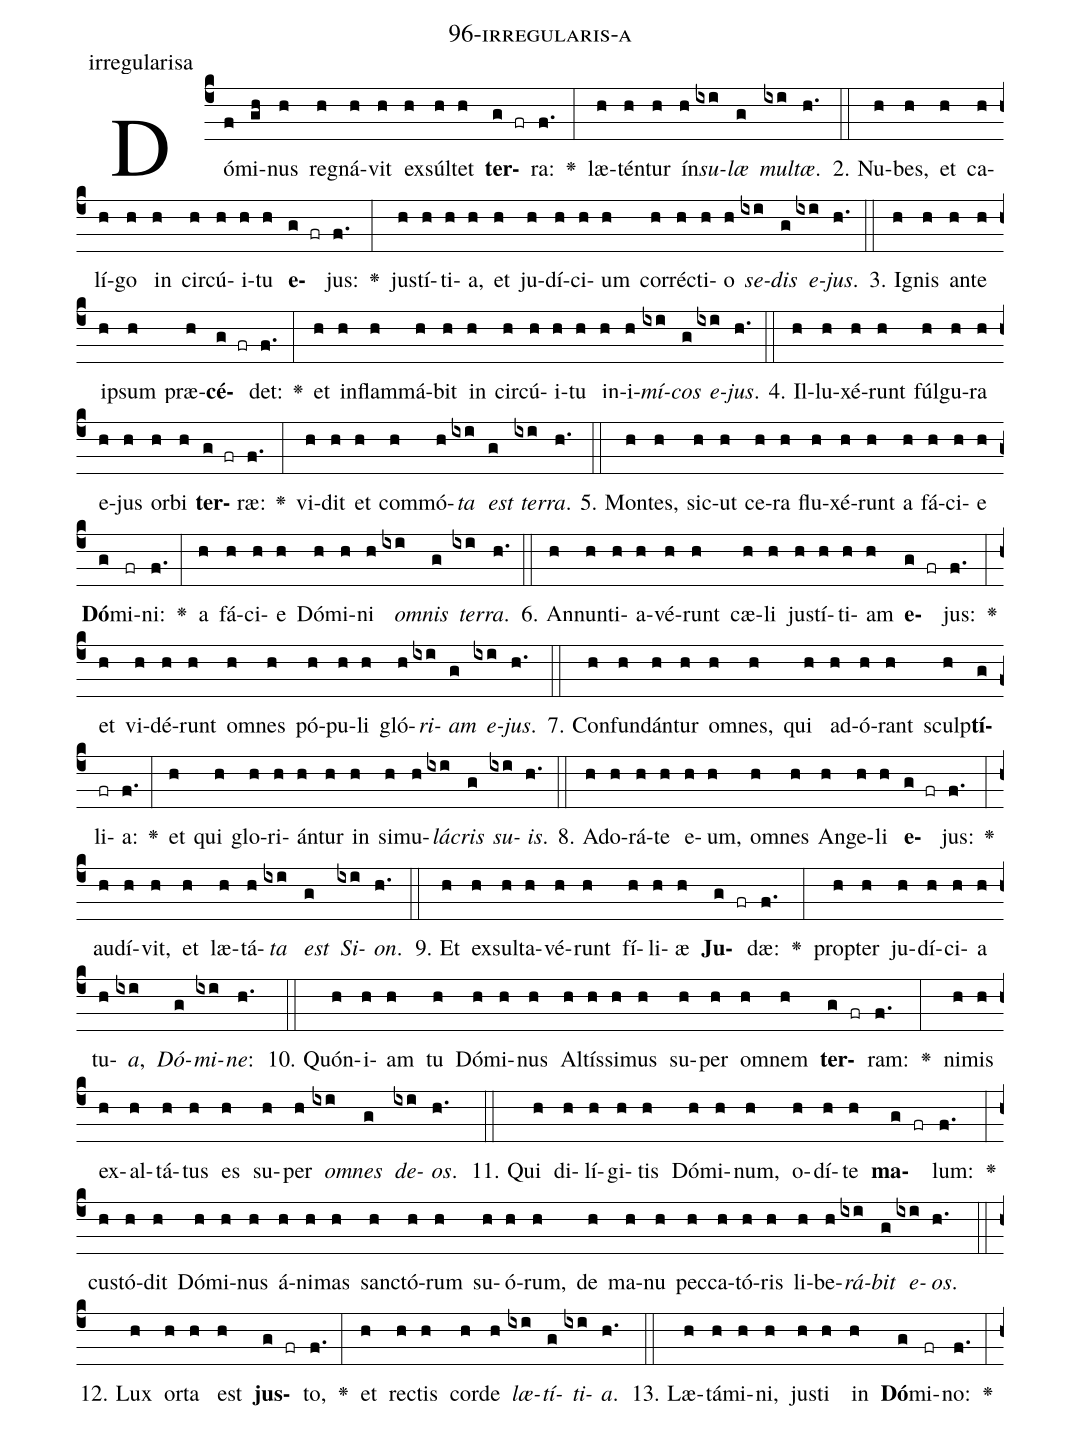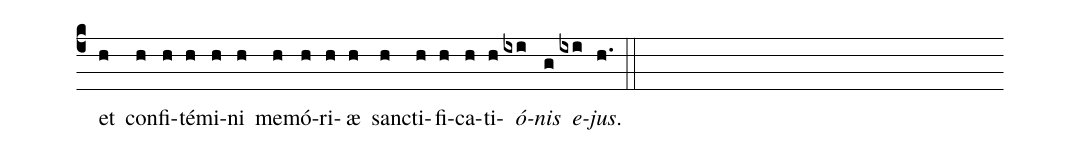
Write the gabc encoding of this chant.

name: 96-irregularis-a;
annotation: irregularisa;
%%
(c4)Dó(f)mi(gh)nus(h) re(h)gná(h)vit(h) ex(h)súl(h)tet(h) <b>ter</b>(g fr)ra:(f.) <v>\greheightstar</v>(:) læ(h)tén(h)tur(h) ín(h)<i>su</i>(ixi)<i>læ</i>(g) <i>mul</i>(ixi)<i>tæ</i>.(h.) (::)
2. Nu(h)bes,(h) et(h) ca(h)lí(h)go(h) in(h) cir(h)cú(h)i(h)tu(h) <b>e</b>(g fr)jus:(f.) <v>\greheightstar</v>(:) jus(h)tí(h)ti(h)a,(h) et(h) ju(h)dí(h)ci(h)um(h) cor(h)réc(h)ti(h)o(h) <i>se</i>(ixi)<i>dis</i>(g) <i>e</i>(ixi)<i>jus</i>.(h.) (::)
3. I(h)gnis(h) an(h)te(h) ip(h)sum(h) præ(h)<b>cé</b>(g fr)det:(f.) <v>\greheightstar</v>(:) et(h) in(h)flam(h)má(h)bit(h) in(h) cir(h)cú(h)i(h)tu(h) in(h)i(h)<i>mí</i>(ixi)<i>cos</i>(g) <i>e</i>(ixi)<i>jus</i>.(h.) (::)
4. Il(h)lu(h)xé(h)runt(h) fúl(h)gu(h)ra(h) e(h)jus(h) or(h)bi(h) <b>ter</b>(g fr)ræ:(f.) <v>\greheightstar</v>(:) vi(h)dit(h) et(h) com(h)mó(h)<i>ta</i>(ixi) <i>est</i>(g) <i>ter</i>(ixi)<i>ra</i>.(h.) (::)
5. Mon(h)tes,(h) sic(h)ut(h) ce(h)ra(h) flu(h)xé(h)runt(h) a(h) fá(h)ci(h)e(h) <b>Dó</b>(g)mi(fr)ni:(f.) <v>\greheightstar</v>(:) a(h) fá(h)ci(h)e(h) Dó(h)mi(h)ni(h) <i>om</i>(ixi)<i>nis</i>(g) <i>ter</i>(ixi)<i>ra</i>.(h.) (::)
6. An(h)nun(h)ti(h)a(h)vé(h)runt(h) cæ(h)li(h) jus(h)tí(h)ti(h)am(h) <b>e</b>(g fr)jus:(f.) <v>\greheightstar</v>(:) et(h) vi(h)dé(h)runt(h) om(h)nes(h) pó(h)pu(h)li(h) gló(h)<i>ri</i>(ixi)<i>am</i>(g) <i>e</i>(ixi)<i>jus</i>.(h.) (::)
7. Con(h)fun(h)dán(h)tur(h) om(h)nes,(h) qui(h) ad(h)ó(h)rant(h) sculp(h)<b>tí</b>(g)li(fr)a:(f.) <v>\greheightstar</v>(:) et(h) qui(h) glo(h)ri(h)án(h)tur(h) in(h) si(h)mu(h)<i>lá</i>(ixi)<i>cris</i>(g) <i>su</i>(ixi)<i>is</i>.(h.) (::)
8. Ad(h)o(h)rá(h)te(h) e(h)um,(h) om(h)nes(h) An(h)ge(h)li(h) <b>e</b>(g fr)jus:(f.) <v>\greheightstar</v>(:) au(h)dí(h)vit,(h) et(h) læ(h)tá(h)<i>ta</i>(ixi) <i>est</i>(g) <i>Si</i>(ixi)<i>on</i>.(h.) (::)
9. Et(h) ex(h)sul(h)ta(h)vé(h)runt(h) fí(h)li(h)æ(h) <b>Ju</b>(g fr)dæ:(f.) <v>\greheightstar</v>(:) prop(h)ter(h) ju(h)dí(h)ci(h)a(h) tu(h)<i>a</i>,(ixi) <i>Dó</i>(g)<i>mi</i>(ixi)<i>ne</i>:(h.) (::)
10. Quón(h)i(h)am(h) tu(h) Dó(h)mi(h)nus(h) Al(h)tís(h)si(h)mus(h) su(h)per(h) om(h)nem(h) <b>ter</b>(g fr)ram:(f.) <v>\greheightstar</v>(:) ni(h)mis(h) ex(h)al(h)tá(h)tus(h) es(h) su(h)per(h) <i>om</i>(ixi)<i>nes</i>(g) <i>de</i>(ixi)<i>os</i>.(h.) (::)
11. Qui(h) di(h)lí(h)gi(h)tis(h) Dó(h)mi(h)num,(h) o(h)dí(h)te(h) <b>ma</b>(g fr)lum:(f.) <v>\greheightstar</v>(:) cus(h)tó(h)dit(h) Dó(h)mi(h)nus(h) á(h)ni(h)mas(h) sanc(h)tó(h)rum(h) su(h)ó(h)rum,(h) de(h) ma(h)nu(h) pec(h)ca(h)tó(h)ris(h) li(h)be(h)<i>rá</i>(ixi)<i>bit</i>(g) <i>e</i>(ixi)<i>os</i>.(h.) (::)
12. Lux(h) or(h)ta(h) est(h) <b>jus</b>(g fr)to,(f.) <v>\greheightstar</v>(:) et(h) rec(h)tis(h) cor(h)de(h) <i>læ</i>(ixi)<i>tí</i>(g)<i>ti</i>(ixi)<i>a</i>.(h.) (::)
13. Læ(h)tá(h)mi(h)ni,(h) jus(h)ti(h) in(h) <b>Dó</b>(g)mi(fr)no:(f.) <v>\greheightstar</v>(:) et(h) con(h)fi(h)té(h)mi(h)ni(h) me(h)mó(h)ri(h)æ(h) sanc(h)ti(h)fi(h)ca(h)ti(h)<i>ó</i>(ixi)<i>nis</i>(g) <i>e</i>(ixi)<i>jus</i>.(h.) (::)
